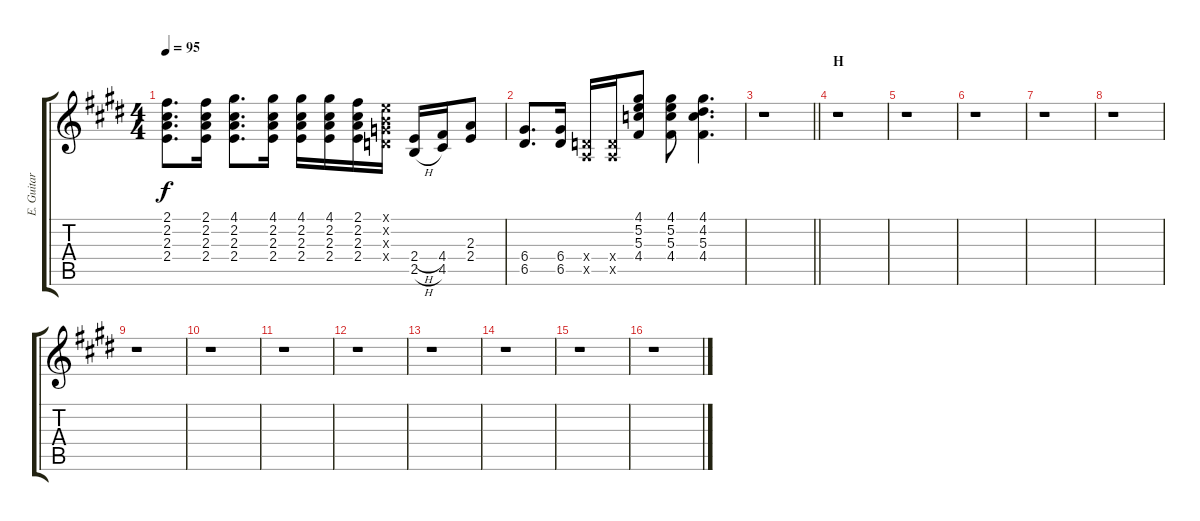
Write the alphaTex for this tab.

\track ("E. Guitar I" "E. Guitar ") {instrument electricguitarclean}
\staff {score tabs}
\tuning (E4 B3 G3 D3 A2 E2) {hide}
\ts (4 4)
\tempo 95
\clef g2
\ks e
(2.1 2.2 2.3 2.4).8{d dy f} (2.1 2.2 2.3 2.4).16 (4.1 2.2 2.3 2.4).8{d} (4.1 2.2 2.3 2.4).16 (4.1 2.2 2.3 2.4).16 (4.1 2.2 2.3 2.4).16 (2.1 2.2 2.3 2.4).16 (0.1{x} 0.2{x} 0.3{x} 0.4{x}).16 (2.4{h} 2.5{h}).16 (4.4 4.5).16 (2.3 2.4).8 |
(6.4 6.5).8{d} (6.4 6.5).16 (0.4{x} 0.5{x}).16 (0.4{x} 0.5{x}).16 (4.1 5.2 5.3 4.4).8 (4.1 5.2 5.3 4.4).8 (4.1 4.2 5.3 4.4).4{d} |
\barLineRight lightlight
r.1 |
\section ("" "H")
r.1 |
r.1 |
r.1 |
r.1 |
r.1 |
r.1 |
r.1 |
r.1 |
r.1 |
r.1 |
r.1 |
r.1 |
r.1
